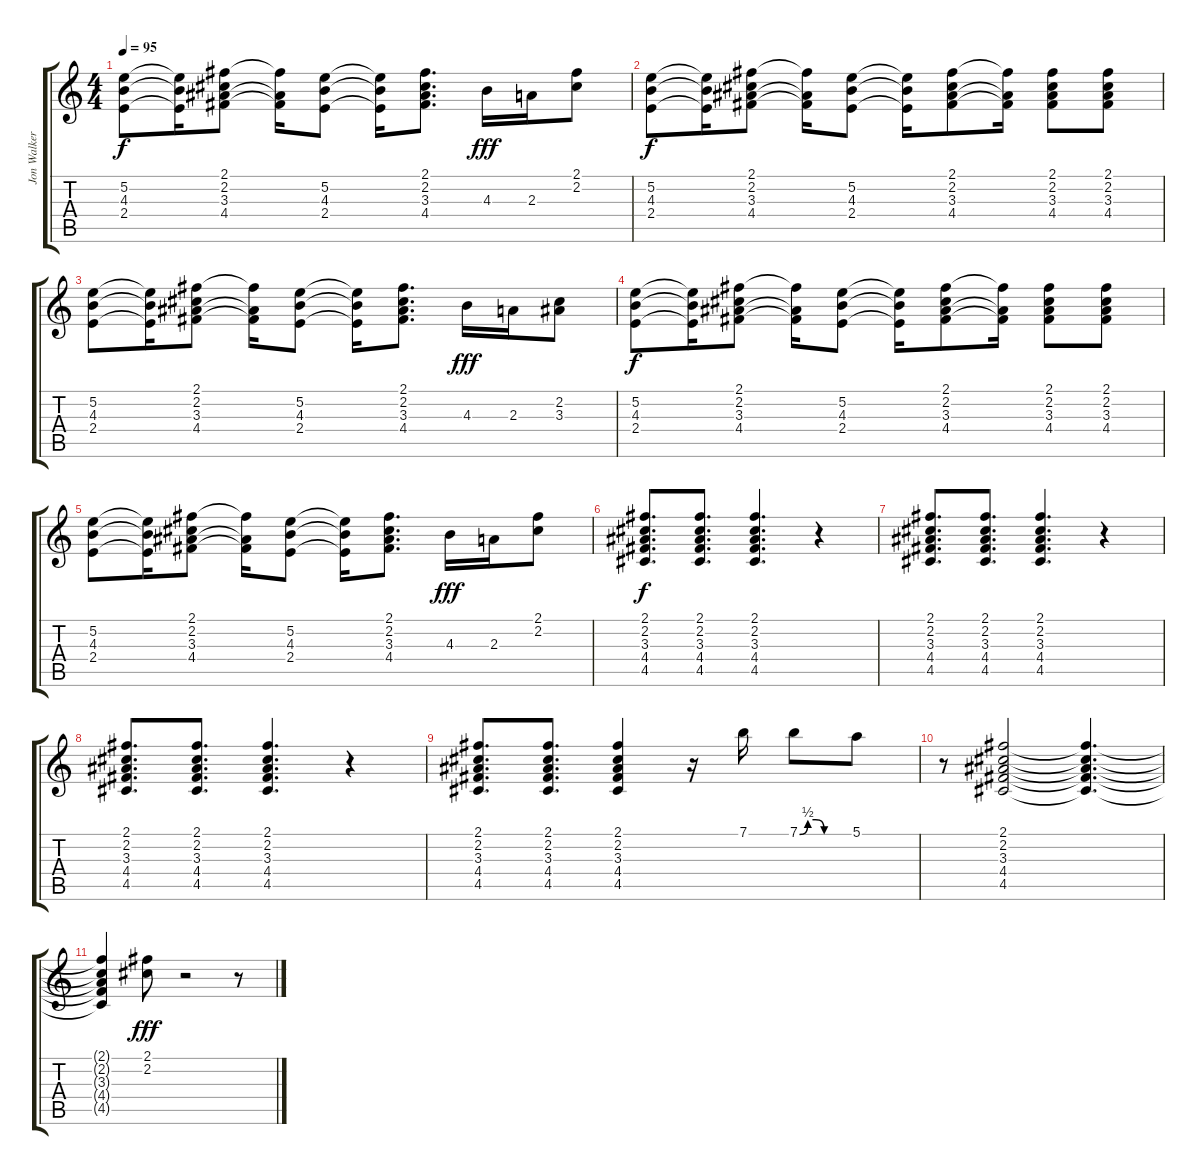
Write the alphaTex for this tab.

\track ("Jon Walker" "Jon Walker") {instrument distortionguitar}
\staff {score tabs}
\tuning (E4 B3 G3 D3 A2 E2) {hide}
\ts (4 4)
\tempo 95
\clef g2
\ks c
(5.2 4.3 2.4).8{dy f} (5.2{t} 4.3{t} 2.4{t}).16 (2.1 2.2 3.3 4.4).8 (2.1{t} 3.3{t} 4.4{t}).16 (5.2 4.3 2.4).8 (5.2{t} 4.3{t} 2.4{t}).16 (2.1 2.2 3.3 4.4).8{d} 4.3.16{dy fff} 2.3.16 (2.1 2.2).8 |
(5.2 4.3 2.4).8{dy f} (5.2{t} 4.3{t} 2.4{t}).16 (2.1 2.2 3.3 4.4).8 (2.1{t} 3.3{t} 4.4{t}).16 (5.2 4.3 2.4).8 (5.2{t} 4.3{t} 2.4{t}).16 (2.1 2.2 3.3 4.4).8 (2.1{t} 3.3{t} 4.4{t}).16 (2.1 2.2 3.3 4.4).8 (2.1 2.2 3.3 4.4).8 |
(5.2 4.3 2.4).8 (5.2{t} 4.3{t} 2.4{t}).16 (2.1 2.2 3.3 4.4).8 (2.1{t} 3.3{t} 4.4{t}).16 (5.2 4.3 2.4).8 (5.2{t} 4.3{t} 2.4{t}).16 (2.1 2.2 3.3 4.4).8{d} 4.3.16{dy fff} 2.3.16 (2.2 3.3).8 |
(5.2 4.3 2.4).8{dy f} (5.2{t} 4.3{t} 2.4{t}).16 (2.1 2.2 3.3 4.4).8 (2.1{t} 3.3{t} 4.4{t}).16 (5.2 4.3 2.4).8 (5.2{t} 4.3{t} 2.4{t}).16 (2.1 2.2 3.3 4.4).8 (2.1{t} 3.3{t} 4.4{t}).16 (2.1 2.2 3.3 4.4).8 (2.1 2.2 3.3 4.4).8 |
(5.2 4.3 2.4).8 (5.2{t} 4.3{t} 2.4{t}).16 (2.1 2.2 3.3 4.4).8 (2.1{t} 3.3{t} 4.4{t}).16 (5.2 4.3 2.4).8 (5.2{t} 4.3{t} 2.4{t}).16 (2.1 2.2 3.3 4.4).8{d} 4.3.16{dy fff} 2.3.16 (2.1 2.2).8 |
(2.1 2.2 3.3 4.4 4.5).8{d dy f} (2.1 2.2 3.3 4.4 4.5).8{d} (2.1 2.2 3.3 4.4 4.5).4{d} r.4 |
(2.1 2.2 3.3 4.4 4.5).8{d} (2.1 2.2 3.3 4.4 4.5).8{d} (2.1 2.2 3.3 4.4 4.5).4{d} r.4 |
(2.1 2.2 3.3 4.4 4.5).8{d} (2.1 2.2 3.3 4.4 4.5).8{d} (2.1 2.2 3.3 4.4 4.5).4{d} r.4 |
(2.1 2.2 3.3 4.4 4.5).8{d} (2.1 2.2 3.3 4.4 4.5).8{d} (2.1 2.2 3.3 4.4 4.5).4 r.16 7.1.16 7.1{be (custom 0 0 10 2 20 2 30 0 60 0)}.8 5.1.8 |
r.8 (2.1 2.2 3.3 4.4 4.5).2 (2.1{t} 2.2{t} 3.3{t} 4.4{t} 4.5{t}).4{d} |
(2.1{t} 2.2{t} 3.3{t} 4.4{t} 4.5{t}).4 (2.1 2.2).8{dy fff} r.2 r.8
